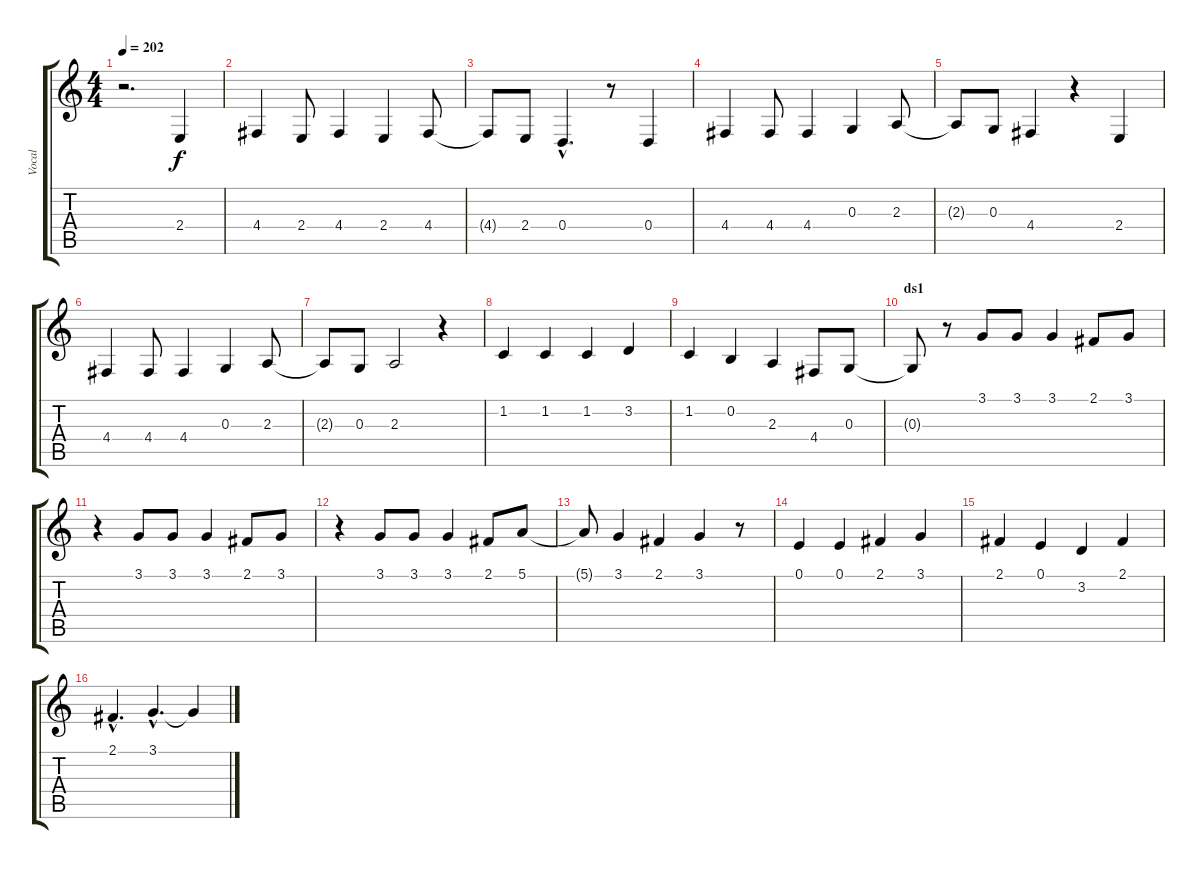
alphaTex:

\track ("Vocal" "Vocal") {instrument altosax}
\staff {score tabs}
\tuning (E4 B3 G3 D3 A2 E2) {hide}
\ts (4 4)
\tempo 202
\clef g2
\ks c
r.2{d dy f} 2.4.4 |
4.4.4 2.4.8 4.4.4 2.4.4 4.4.8 |
4.4{t}.8 2.4.8 0.4{hac}.4{d} r.8 0.4.4 |
4.4.4 4.4.8 4.4.4 0.3.4 2.3.8 |
2.3{t}.8 0.3.8 4.4.4 r.4 2.4.4 |
4.4.4 4.4.8 4.4.4 0.3.4 2.3.8 |
2.3{t}.8 0.3.8 2.3.2 r.4 |
1.2.4 1.2.4 1.2.4 3.2.4 |
1.2.4 0.2.4 2.3.4 4.4.8 0.3.8 |
\section ("" "ds1")
0.3{t}.8 r.8 3.1.8 3.1.8 3.1.4 2.1.8 3.1.8 |
r.4 3.1.8 3.1.8 3.1.4 2.1.8 3.1.8 |
r.4 3.1.8 3.1.8 3.1.4 2.1.8 5.1.8 |
5.1{t}.8 3.1.4 2.1.4 3.1.4 r.8 |
0.1.4 0.1.4 2.1.4 3.1.4 |
2.1.4 0.1.4 3.2.4 2.1.4 |
2.1{hac}.4{d} 3.1{hac}.4{d} 3.1{t}.4
